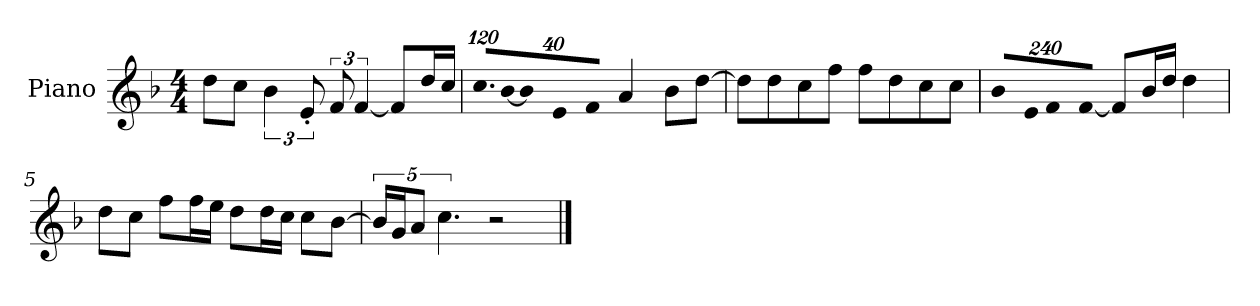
**kern
*part1
*staff1
*I"Piano
*I'P-no
*clefG2
*k[b-]
*M4/4
*MM90
=1
8dd\L
8cc\J
6b-\
12e'/
12f/
[6f/
8f/L]
16dd/L
16cc/JJ
=2
*Xbrackettup
!LO:N:vis=16.
960%103cc/LL
!LO:N:vis=32
[640%23b-/JK
!LO:N:vis=8
960%137b-/]
!LO:N:vis=16
1920%137e/K
!LO:N:vis=8
960%137f/J
4a/
8b-\L
[8dd\J
=3
8dd\L]
8dd\
8cc\
8ff\J
8ff\L
8dd\
8cc\
8cc\J
=4
!LO:N:vis=8
960%137b-/L
!LO:N:vis=16
1920%137e/K
!LO:N:vis=8
960%137f/
!LO:N:vis=8
[960%137f/J
8f/L]
16b-/L
16dd/JJ
4dd\
!!LO:LB:g=z
=5
8dd\L
8cc\J
8ff\L
16ff\L
16ee\JJ
8dd\L
16dd\L
16cc\JJ
8cc\L
[8b-\J
=6
*brackettup
20b-/LL]
20g/J
10a/J
5.cc\
2r
==
*-
